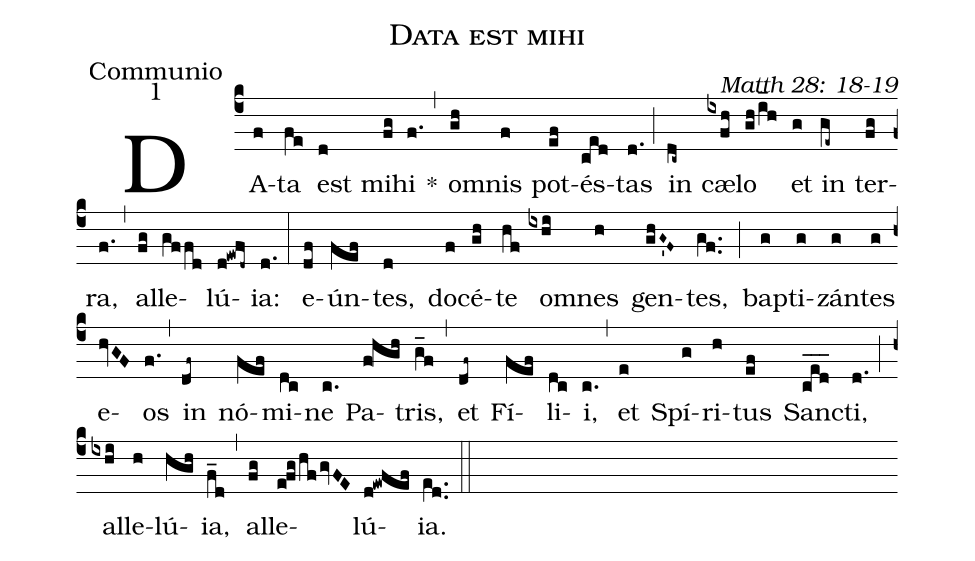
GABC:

name: Data est mihi;
office-part: Communio;
mode: 1;
commentary: Matth 28: 18-19;
%%
(c4) DA(f)ta(fe) est(d) mi(fg)hi(f.) *(,) om(gh)nis(f) pot(ef)és(ced)tas(d.) (;) in(dc~) cæ(ixfh)lo(gh/i_h) et(g) in(ge~) ter(fg)ra,(f.) (,) al(fg)le(gffd)lú(d!ewfd~)ia:(d.) (:)
e(df)ún(fef)tes,(d) do(f)cé(gh)te(hf) om(ixhi)nes(h) gen(ghG~'F~)tes,(gf..) (;) bap(g)ti(g)zán(g)tes(g) e(hvGF)os(f.) (,) in(df~) nó(fef)mi(dc)ne(c.) Pa(f!hgh)tris,(g_f) (,) et(df~) Fí(fef)li(dc)i,(c.) (,) et(e) Spí(g)ri(h)tus(ef) Sanc(c_e_d_)ti,(d.) (;) al(ixhi)le(h)lú(hgh)ia,(f_d) (,) al(fg)le(efghfgvFE)lú(d!ewfef)ia.(e[ll:1]d..) (::)
